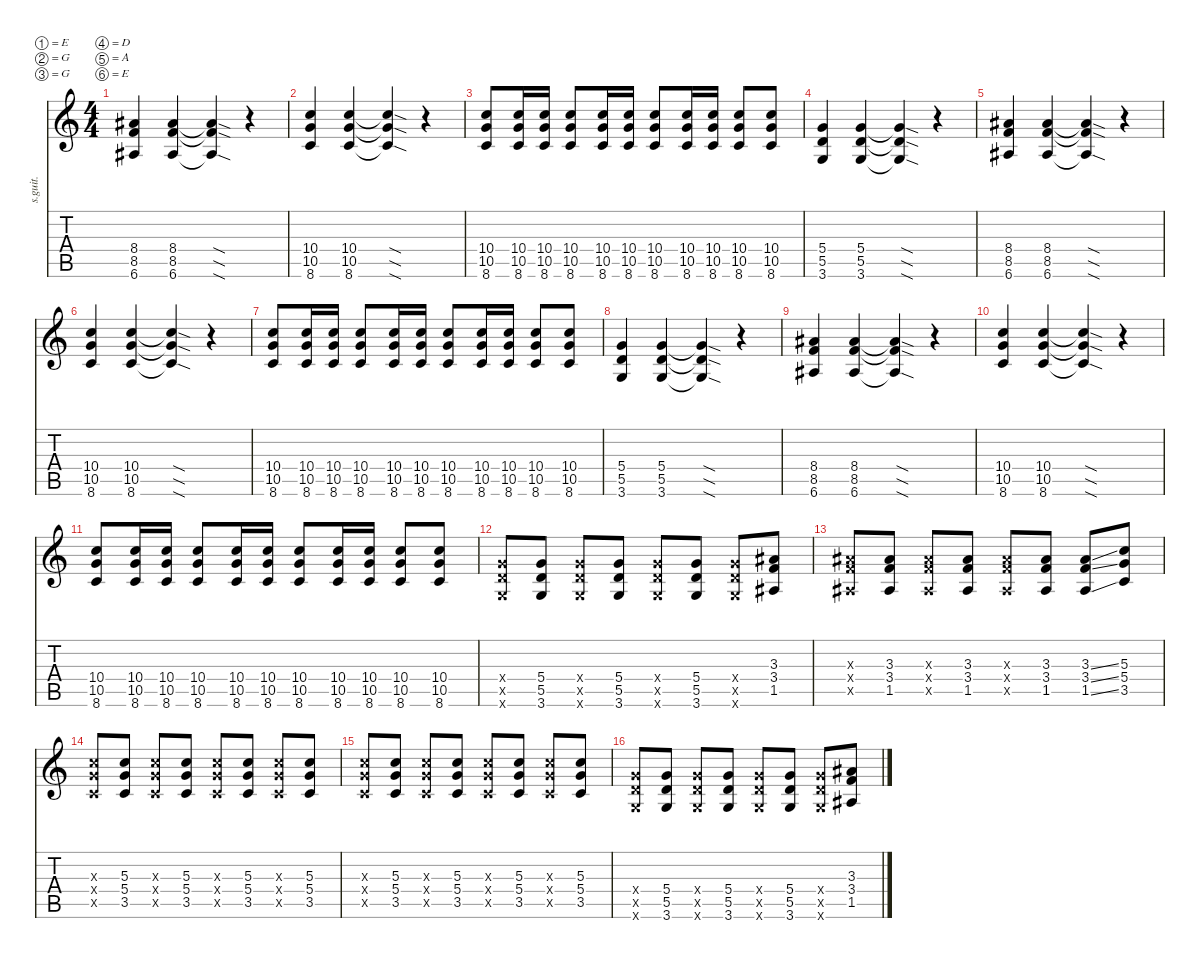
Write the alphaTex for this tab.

\defaultSystemsLayout 4
\hideDynamics
\bracketExtendMode nobrackets
\track ("Gary Rossington (Slide/Rhythm Guitar)" "s.guit.") {instrument overdrivenguitar}
\staff {score tabs}
\tuning (E4 G3 G3 D3 A2 E2)
\ts (4 4)
\tempo (150 hide)
\clef g2
\ks c
(8.4{acc #} 8.5 6.6{acc #}).4{lyrics (0 "") lyrics (1 "") lyrics (2 "") lyrics (3 "") lyrics (4 "") dy f} (8.4{acc #} 8.5 6.6{acc #}).4{lyrics (0 "") lyrics (1 "") lyrics (2 "") lyrics (3 "") lyrics (4 "")} (8.4{sod t acc #} 8.5{sod t} 6.6{sod t acc #}).4{lyrics (0 "") lyrics (1 "") lyrics (2 "") lyrics (3 "") lyrics (4 "")} r.4 |
(10.4 10.5 8.6).4{lyrics (0 "") lyrics (1 "") lyrics (2 "") lyrics (3 "") lyrics (4 "")} (10.4 10.5 8.6).4{lyrics (0 "") lyrics (1 "") lyrics (2 "") lyrics (3 "") lyrics (4 "")} (8.6{sod t} 10.5{sod t} 10.4{sod t}).4{lyrics (0 "") lyrics (1 "") lyrics (2 "") lyrics (3 "") lyrics (4 "")} r.4 |
(10.4 10.5 8.6).8{lyrics (0 "") lyrics (1 "") lyrics (2 "") lyrics (3 "") lyrics (4 "")} (10.4 10.5 8.6).16{lyrics (0 "") lyrics (1 "") lyrics (2 "") lyrics (3 "") lyrics (4 "")} (8.6 10.5 10.4).16{lyrics (0 "") lyrics (1 "") lyrics (2 "") lyrics (3 "") lyrics (4 "")} (10.4 10.5 8.6).8{lyrics (0 "") lyrics (1 "") lyrics (2 "") lyrics (3 "") lyrics (4 "")} (10.4 10.5 8.6).16{lyrics (0 "") lyrics (1 "") lyrics (2 "") lyrics (3 "") lyrics (4 "")} (8.6 10.5 10.4).16{lyrics (0 "") lyrics (1 "") lyrics (2 "") lyrics (3 "") lyrics (4 "")} (10.4 10.5 8.6).8{lyrics (0 "") lyrics (1 "") lyrics (2 "") lyrics (3 "") lyrics (4 "")} (10.4 10.5 8.6).16{lyrics (0 "") lyrics (1 "") lyrics (2 "") lyrics (3 "") lyrics (4 "")} (8.6 10.5 10.4).16{lyrics (0 "") lyrics (1 "") lyrics (2 "") lyrics (3 "") lyrics (4 "")} (10.4 10.5 8.6).8{lyrics (0 "") lyrics (1 "") lyrics (2 "") lyrics (3 "") lyrics (4 "")} (10.4 10.5 8.6).8{lyrics (0 "") lyrics (1 "") lyrics (2 "") lyrics (3 "") lyrics (4 "")} |
(5.4 5.5 3.6).4{lyrics (0 "") lyrics (1 "") lyrics (2 "") lyrics (3 "") lyrics (4 "")} (5.4 5.5 3.6).4{lyrics (0 "") lyrics (1 "") lyrics (2 "") lyrics (3 "") lyrics (4 "")} (5.4{sod t} 5.5{sod t} 3.6{sod t}).4{lyrics (0 "") lyrics (1 "") lyrics (2 "") lyrics (3 "") lyrics (4 "")} r.4 |
(8.4{acc #} 8.5 6.6{acc #}).4{lyrics (0 "") lyrics (1 "") lyrics (2 "") lyrics (3 "") lyrics (4 "")} (8.4{acc #} 8.5 6.6{acc #}).4{lyrics (0 "") lyrics (1 "") lyrics (2 "") lyrics (3 "") lyrics (4 "")} (8.4{sod t acc #} 8.5{sod t} 6.6{sod t acc #}).4{lyrics (0 "") lyrics (1 "") lyrics (2 "") lyrics (3 "") lyrics (4 "")} r.4 |
(10.4 10.5 8.6).4{lyrics (0 "") lyrics (1 "") lyrics (2 "") lyrics (3 "") lyrics (4 "")} (10.4 10.5 8.6).4{lyrics (0 "") lyrics (1 "") lyrics (2 "") lyrics (3 "") lyrics (4 "")} (8.6{sod t} 10.5{sod t} 10.4{sod t}).4{lyrics (0 "") lyrics (1 "") lyrics (2 "") lyrics (3 "") lyrics (4 "")} r.4 |
(10.4 10.5 8.6).8{lyrics (0 "") lyrics (1 "") lyrics (2 "") lyrics (3 "") lyrics (4 "")} (10.4 10.5 8.6).16{lyrics (0 "") lyrics (1 "") lyrics (2 "") lyrics (3 "") lyrics (4 "")} (8.6 10.5 10.4).16{lyrics (0 "") lyrics (1 "") lyrics (2 "") lyrics (3 "") lyrics (4 "")} (10.4 10.5 8.6).8{lyrics (0 "") lyrics (1 "") lyrics (2 "") lyrics (3 "") lyrics (4 "")} (10.4 10.5 8.6).16{lyrics (0 "") lyrics (1 "") lyrics (2 "") lyrics (3 "") lyrics (4 "")} (8.6 10.5 10.4).16{lyrics (0 "") lyrics (1 "") lyrics (2 "") lyrics (3 "") lyrics (4 "")} (10.4 10.5 8.6).8{lyrics (0 "") lyrics (1 "") lyrics (2 "") lyrics (3 "") lyrics (4 "")} (10.4 10.5 8.6).16{lyrics (0 "") lyrics (1 "") lyrics (2 "") lyrics (3 "") lyrics (4 "")} (8.6 10.5 10.4).16{lyrics (0 "") lyrics (1 "") lyrics (2 "") lyrics (3 "") lyrics (4 "")} (10.4 10.5 8.6).8{lyrics (0 "") lyrics (1 "") lyrics (2 "") lyrics (3 "") lyrics (4 "")} (10.4 10.5 8.6).8{lyrics (0 "") lyrics (1 "") lyrics (2 "") lyrics (3 "") lyrics (4 "")} |
(5.4 5.5 3.6).4{lyrics (0 "") lyrics (1 "") lyrics (2 "") lyrics (3 "") lyrics (4 "")} (5.4 5.5 3.6).4{lyrics (0 "") lyrics (1 "") lyrics (2 "") lyrics (3 "") lyrics (4 "")} (5.4{sod t} 5.5{sod t} 3.6{sod t}).4{lyrics (0 "") lyrics (1 "") lyrics (2 "") lyrics (3 "") lyrics (4 "")} r.4 |
(8.4{acc #} 8.5 6.6{acc #}).4{lyrics (0 "") lyrics (1 "") lyrics (2 "") lyrics (3 "") lyrics (4 "")} (8.4{acc #} 8.5 6.6{acc #}).4{lyrics (0 "") lyrics (1 "") lyrics (2 "") lyrics (3 "") lyrics (4 "")} (8.4{sod t acc #} 8.5{sod t} 6.6{sod t acc #}).4{lyrics (0 "") lyrics (1 "") lyrics (2 "") lyrics (3 "") lyrics (4 "")} r.4 |
(10.4 10.5 8.6).4{lyrics (0 "") lyrics (1 "") lyrics (2 "") lyrics (3 "") lyrics (4 "")} (10.4 10.5 8.6).4{lyrics (0 "") lyrics (1 "") lyrics (2 "") lyrics (3 "") lyrics (4 "")} (8.6{sod t} 10.5{sod t} 10.4{sod t}).4{lyrics (0 "") lyrics (1 "") lyrics (2 "") lyrics (3 "") lyrics (4 "")} r.4 |
(10.4 10.5 8.6).8{lyrics (0 "") lyrics (1 "") lyrics (2 "") lyrics (3 "") lyrics (4 "")} (10.4 10.5 8.6).16{lyrics (0 "") lyrics (1 "") lyrics (2 "") lyrics (3 "") lyrics (4 "")} (8.6 10.5 10.4).16{lyrics (0 "") lyrics (1 "") lyrics (2 "") lyrics (3 "") lyrics (4 "")} (10.4 10.5 8.6).8{lyrics (0 "") lyrics (1 "") lyrics (2 "") lyrics (3 "") lyrics (4 "")} (10.4 10.5 8.6).16{lyrics (0 "") lyrics (1 "") lyrics (2 "") lyrics (3 "") lyrics (4 "")} (8.6 10.5 10.4).16{lyrics (0 "") lyrics (1 "") lyrics (2 "") lyrics (3 "") lyrics (4 "")} (10.4 10.5 8.6).8{lyrics (0 "") lyrics (1 "") lyrics (2 "") lyrics (3 "") lyrics (4 "")} (10.4 10.5 8.6).16{lyrics (0 "") lyrics (1 "") lyrics (2 "") lyrics (3 "") lyrics (4 "")} (8.6 10.5 10.4).16{lyrics (0 "") lyrics (1 "") lyrics (2 "") lyrics (3 "") lyrics (4 "")} (10.4 10.5 8.6).8{lyrics (0 "") lyrics (1 "") lyrics (2 "") lyrics (3 "") lyrics (4 "")} (10.4 10.5 8.6).8{lyrics (0 "") lyrics (1 "") lyrics (2 "") lyrics (3 "") lyrics (4 "")} |
(5.4{x} 5.5{x} 3.6{x}).8{lyrics (0 "") lyrics (1 "") lyrics (2 "") lyrics (3 "") lyrics (4 "")} (5.4 5.5 3.6).8{lyrics (0 "") lyrics (1 "") lyrics (2 "") lyrics (3 "") lyrics (4 "")} (5.4{x} 5.5{x} 3.6{x}).8{lyrics (0 "") lyrics (1 "") lyrics (2 "") lyrics (3 "") lyrics (4 "")} (5.4 5.5 3.6).8{lyrics (0 "") lyrics (1 "") lyrics (2 "") lyrics (3 "") lyrics (4 "")} (5.4{x} 5.5{x} 3.6{x}).8{lyrics (0 "") lyrics (1 "") lyrics (2 "") lyrics (3 "") lyrics (4 "")} (5.4 5.5 3.6).8{lyrics (0 "") lyrics (1 "") lyrics (2 "") lyrics (3 "") lyrics (4 "")} (5.4{x} 5.5{x} 3.6{x}).8{lyrics (0 "") lyrics (1 "") lyrics (2 "") lyrics (3 "") lyrics (4 "")} (3.3{acc #} 3.4 1.5{acc #}).8{lyrics (0 "") lyrics (1 "") lyrics (2 "") lyrics (3 "") lyrics (4 "")} |
(3.3{x acc #} 3.4{x} 1.5{x acc #}).8{lyrics (0 "") lyrics (1 "") lyrics (2 "") lyrics (3 "") lyrics (4 "")} (3.3{acc #} 3.4 1.5{acc #}).8{lyrics (0 "") lyrics (1 "") lyrics (2 "") lyrics (3 "") lyrics (4 "")} (3.3{x acc #} 3.4{x} 1.5{x acc #}).8{lyrics (0 "") lyrics (1 "") lyrics (2 "") lyrics (3 "") lyrics (4 "")} (3.3{acc #} 3.4 1.5{acc #}).8{lyrics (0 "") lyrics (1 "") lyrics (2 "") lyrics (3 "") lyrics (4 "")} (3.3{x acc #} 3.4{x} 1.5{x acc #}).8{lyrics (0 "") lyrics (1 "") lyrics (2 "") lyrics (3 "") lyrics (4 "")} (3.3{acc #} 3.4 1.5{acc #}).8{lyrics (0 "") lyrics (1 "") lyrics (2 "") lyrics (3 "") lyrics (4 "")} (3.3{ss acc #} 3.4{ss} 1.5{ss acc #}).8{lyrics (0 "") lyrics (1 "") lyrics (2 "") lyrics (3 "") lyrics (4 "")} (5.3 5.4 3.5).8{lyrics (0 "") lyrics (1 "") lyrics (2 "") lyrics (3 "") lyrics (4 "")} |
(5.3{x} 5.4{x} 3.5{x}).8{lyrics (0 "") lyrics (1 "") lyrics (2 "") lyrics (3 "") lyrics (4 "")} (5.3 5.4 3.5).8{lyrics (0 "") lyrics (1 "") lyrics (2 "") lyrics (3 "") lyrics (4 "")} (5.3{x} 5.4{x} 3.5{x}).8{lyrics (0 "") lyrics (1 "") lyrics (2 "") lyrics (3 "") lyrics (4 "")} (5.3 5.4 3.5).8{lyrics (0 "") lyrics (1 "") lyrics (2 "") lyrics (3 "") lyrics (4 "")} (5.3{x} 5.4{x} 3.5{x}).8{lyrics (0 "") lyrics (1 "") lyrics (2 "") lyrics (3 "") lyrics (4 "")} (5.3 5.4 3.5).8{lyrics (0 "") lyrics (1 "") lyrics (2 "") lyrics (3 "") lyrics (4 "")} (5.3{x} 5.4{x} 3.5{x}).8{lyrics (0 "") lyrics (1 "") lyrics (2 "") lyrics (3 "") lyrics (4 "")} (5.3 5.4 3.5).8{lyrics (0 "") lyrics (1 "") lyrics (2 "") lyrics (3 "") lyrics (4 "")} |
(5.3{x} 5.4{x} 3.5{x}).8{lyrics (0 "") lyrics (1 "") lyrics (2 "") lyrics (3 "") lyrics (4 "")} (5.3 5.4 3.5).8{lyrics (0 "") lyrics (1 "") lyrics (2 "") lyrics (3 "") lyrics (4 "")} (5.3{x} 5.4{x} 3.5{x}).8{lyrics (0 "") lyrics (1 "") lyrics (2 "") lyrics (3 "") lyrics (4 "")} (5.3 5.4 3.5).8{lyrics (0 "") lyrics (1 "") lyrics (2 "") lyrics (3 "") lyrics (4 "")} (5.3{x} 5.4{x} 3.5{x}).8{lyrics (0 "") lyrics (1 "") lyrics (2 "") lyrics (3 "") lyrics (4 "")} (5.3 5.4 3.5).8{lyrics (0 "") lyrics (1 "") lyrics (2 "") lyrics (3 "") lyrics (4 "")} (5.3{x} 5.4{x} 3.5{x}).8{lyrics (0 "") lyrics (1 "") lyrics (2 "") lyrics (3 "") lyrics (4 "")} (5.3 5.4 3.5).8{lyrics (0 "") lyrics (1 "") lyrics (2 "") lyrics (3 "") lyrics (4 "")} |
(5.4{x} 5.5{x} 3.6{x}).8{lyrics (0 "") lyrics (1 "") lyrics (2 "") lyrics (3 "") lyrics (4 "")} (5.4 5.5 3.6).8{lyrics (0 "") lyrics (1 "") lyrics (2 "") lyrics (3 "") lyrics (4 "")} (5.4{x} 5.5{x} 3.6{x}).8{lyrics (0 "") lyrics (1 "") lyrics (2 "") lyrics (3 "") lyrics (4 "")} (5.4 5.5 3.6).8{lyrics (0 "") lyrics (1 "") lyrics (2 "") lyrics (3 "") lyrics (4 "")} (5.4{x} 5.5{x} 3.6{x}).8{lyrics (0 "") lyrics (1 "") lyrics (2 "") lyrics (3 "") lyrics (4 "")} (5.4 5.5 3.6).8{lyrics (0 "") lyrics (1 "") lyrics (2 "") lyrics (3 "") lyrics (4 "")} (5.4{x} 5.5{x} 3.6{x}).8{lyrics (0 "") lyrics (1 "") lyrics (2 "") lyrics (3 "") lyrics (4 "")} (3.3{acc #} 3.4 1.5{acc #}).8{lyrics (0 "") lyrics (1 "") lyrics (2 "") lyrics (3 "") lyrics (4 "")}
